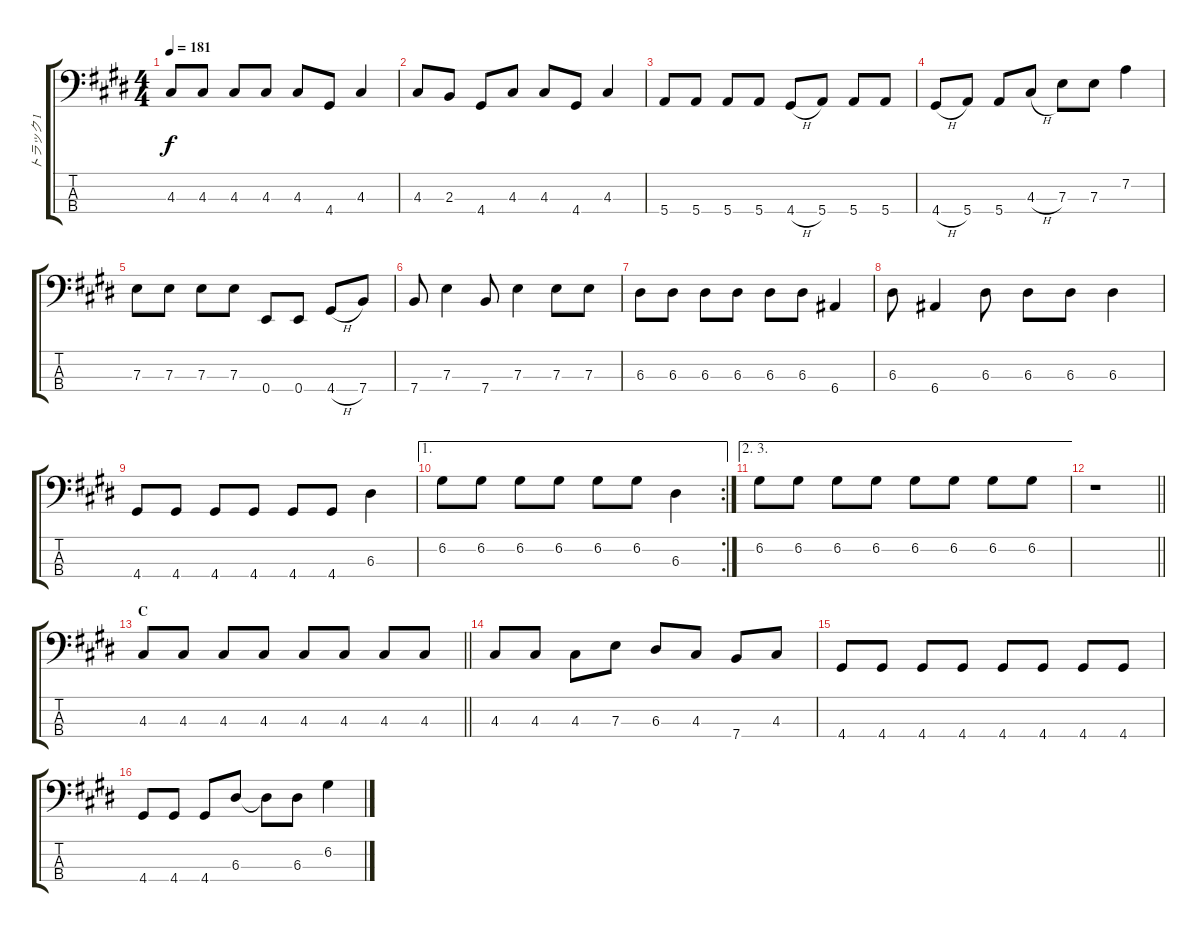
\track ("トラック 1" "トラック 1") {instrument electricbasspick}
\staff {score tabs}
\tuning (G2 D2 A1 E1) {hide}
\ts (4 4)
\tempo 181
\clef f4
\ks c#minor
4.3.8{dy f} 4.3.8 4.3.8 4.3.8 4.3.8 4.4.8 4.3.4 |
4.3.8 2.3.8 4.4.8 4.3.8 4.3.8 4.4.8 4.3.4 |
5.4.8 5.4.8 5.4.8 5.4.8 4.4{h}.8 5.4.8 5.4.8 5.4.8 |
4.4{h}.8 5.4.8 5.4.8 4.3{h}.8 7.3.8 7.3.8 7.2.4 |
7.3.8 7.3.8 7.3.8 7.3.8 0.4.8 0.4.8 4.4{h}.8 7.4.8 |
7.4.8 7.3.4 7.4.8 7.3.4 7.3.8 7.3.8 |
6.3.8 6.3.8 6.3.8 6.3.8 6.3.8 6.3.8 6.4.4 |
6.3.8 6.4.4 6.3.8 6.3.8 6.3.8 6.3.4 |
4.4.8 4.4.8 4.4.8 4.4.8 4.4.8 4.4.8 6.3.4 |
\ae 1
\rc 2
6.2.8 6.2.8 6.2.8 6.2.8 6.2.8 6.2.8 6.3.4 |
\ae (2 3)
6.2.8 6.2.8 6.2.8 6.2.8 6.2.8 6.2.8 6.2.8 6.2.8 |
\barLineRight lightlight
r.1 |
\section ("" "C")
\barLineRight lightlight
4.3.8 4.3.8 4.3.8 4.3.8 4.3.8 4.3.8 4.3.8 4.3.8 |
4.3.8 4.3.8 4.3.8 7.3.8 6.3.8 4.3.8 7.4.8 4.3.8 |
4.4.8 4.4.8 4.4.8 4.4.8 4.4.8 4.4.8 4.4.8 4.4.8 |
4.4.8 4.4.8 4.4.8 6.3.8 6.3{t}.8 6.3.8 6.2.4
